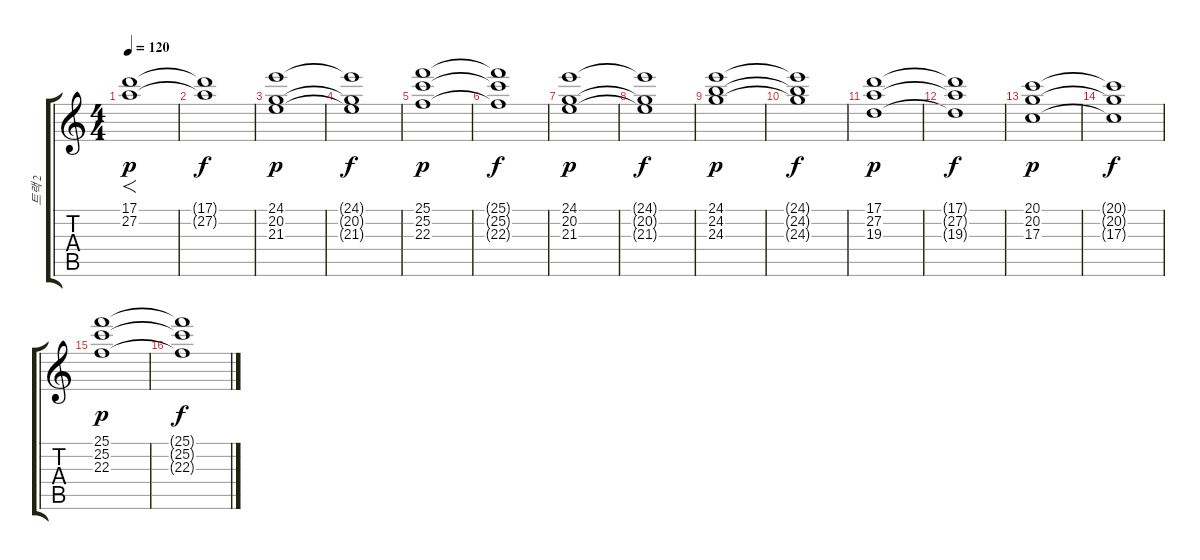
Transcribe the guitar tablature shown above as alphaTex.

\track ("트랙 2" "트랙 2") {instrument synthstrings1}
\staff {score tabs}
\tuning (E4 B3 G3 D3 A2 E2) {hide}
\ts (4 4)
\tempo 120
\clef g2
\ks c
(17.1 27.2).1{f dy p instrument synthstrings1} |
(17.1{t} 27.2{t}).1{dy f} |
(24.1 20.2 21.3).1{dy p} |
(24.1{t} 20.2{t} 21.3{t}).1{dy f} |
(25.1 25.2 22.3).1{dy p} |
(25.1{t} 25.2{t} 22.3{t}).1{dy f} |
(24.1 20.2 21.3).1{dy p} |
(24.1{t} 20.2{t} 21.3{t}).1{dy f} |
(24.1 24.2 24.3).1{dy p} |
(24.1{t} 24.2{t} 24.3{t}).1{dy f} |
(17.1 27.2 19.3).1{dy p} |
(17.1{t} 27.2{t} 19.3{t}).1{dy f} |
(20.1 20.2 17.3).1{dy p} |
(20.1{t} 20.2{t} 17.3{t}).1{dy f} |
(25.1 25.2 22.3).1{dy p} |
(25.1{t} 25.2{t} 22.3{t}).1{dy f}
